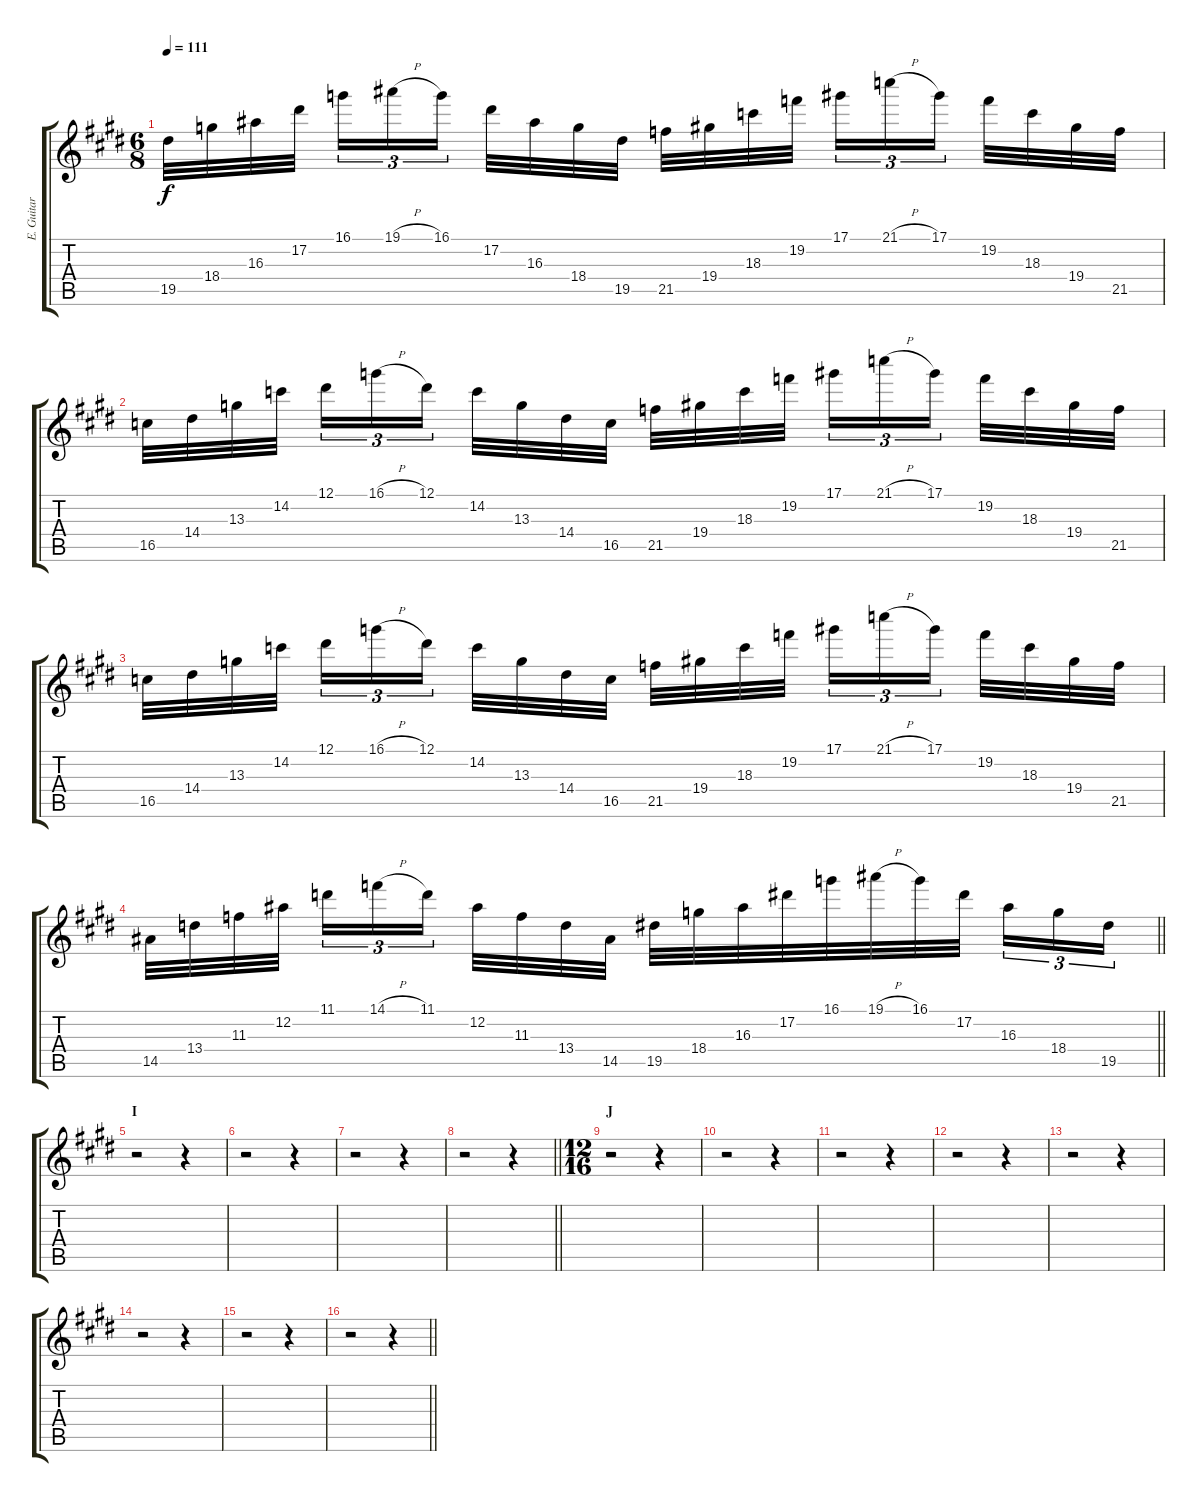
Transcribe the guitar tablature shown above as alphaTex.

\track ("E. Guitar II" "E. Guitar ") {instrument overdrivenguitar}
\staff {score tabs}
\tuning (Eb4 Bb3 Gb3 Db3 Ab2 Eb2) {hide}
\ts (6 8)
\tempo 111
\clef g2
\ks e
19.5.32{dy f} 18.4.32 16.3.32 17.2.32{beam splitsecondary} 16.1.16{tu (3 2)} 19.1{h}.16{tu (3 2)} 16.1.16{tu (3 2) beam splitsecondary} 17.2.32 16.3.32 18.4.32 19.5.32 21.5.32 19.4.32 18.3.32 19.2.32{beam splitsecondary} 17.1.16{tu (3 2)} 21.1{h}.16{tu (3 2)} 17.1.16{tu (3 2) beam splitsecondary} 19.2.32 18.3.32 19.4.32 21.5.32 |
16.5.32 14.4.32 13.3.32 14.2.32{beam splitsecondary} 12.1.16{tu (3 2)} 16.1{h}.16{tu (3 2)} 12.1.16{tu (3 2) beam splitsecondary} 14.2.32 13.3.32 14.4.32 16.5.32 21.5.32 19.4.32 18.3.32 19.2.32{beam splitsecondary} 17.1.16{tu (3 2)} 21.1{h}.16{tu (3 2)} 17.1.16{tu (3 2) beam splitsecondary} 19.2.32 18.3.32 19.4.32 21.5.32 |
16.5.32 14.4.32 13.3.32 14.2.32{beam splitsecondary} 12.1.16{tu (3 2)} 16.1{h}.16{tu (3 2)} 12.1.16{tu (3 2) beam splitsecondary} 14.2.32 13.3.32 14.4.32 16.5.32 21.5.32 19.4.32 18.3.32 19.2.32{beam splitsecondary} 17.1.16{tu (3 2)} 21.1{h}.16{tu (3 2)} 17.1.16{tu (3 2) beam splitsecondary} 19.2.32 18.3.32 19.4.32 21.5.32 |
\barLineRight lightlight
14.5.32 13.4.32 11.3.32 12.2.32{beam splitsecondary} 11.1.16{tu (3 2)} 14.1{h}.16{tu (3 2)} 11.1.16{tu (3 2) beam splitsecondary} 12.2.32 11.3.32 13.4.32 14.5.32 19.5.32 18.4.32 16.3.32 17.2.32 16.1.32 19.1{h}.32 16.1.32 17.2.32{beam splitsecondary} 16.3.16{tu (3 2)} 18.4.16{tu (3 2)} 19.5.16{tu (3 2)} |
\section ("" "I")
r.2 r.4 |
r.2 r.4 |
r.2 r.4 |
\barLineRight lightlight
r.2 r.4 |
\ts (12 16)
\section ("" "J")
r.2 r.4 |
r.2 r.4 |
r.2 r.4 |
r.2 r.4 |
r.2 r.4 |
r.2 r.4 |
r.2 r.4 |
\barLineRight lightlight
r.2 r.4
